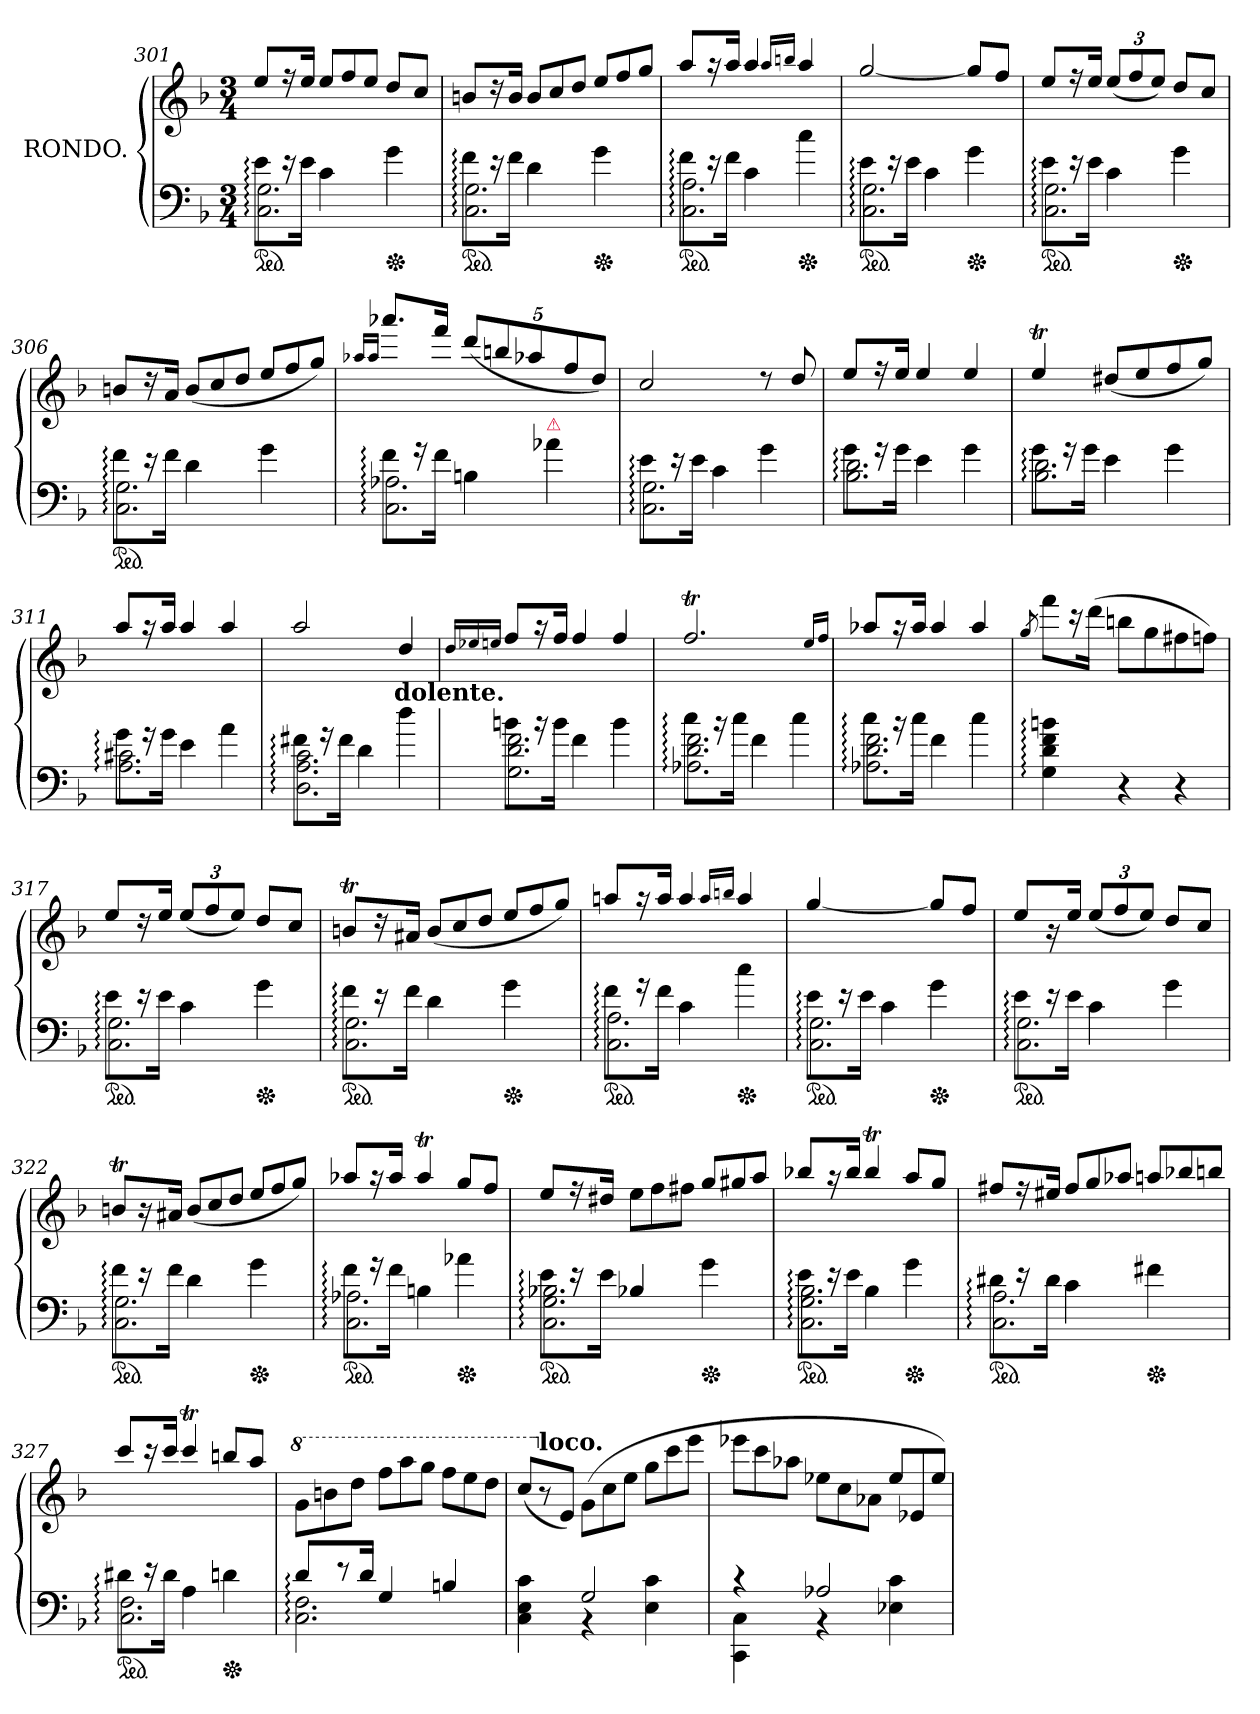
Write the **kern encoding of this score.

**kern	**kern
*part1	*part1
*staff2	*staff1
*I"RONDO.	*
*clefF4	*clefG2
*k[b-]	*k[b-]
*M3/4	*M3/4
=301	=301
*^	*
*ped	*	*
8e:\L	2.C: 2.G:	8ee/L
16re	.	16rff
16e\Jk	.	16ee/Jk
*	*	*Xtuplet
4c\	.	12ee/L
.	.	12ff/
.	.	12ee/J
*Xped	*	*
4g\	.	8dd/L
.	.	8cc/J
=302	=302	=302
*ped	*	*
8f:\L	2.C: 2.G:	8bn/L
16re	.	16rdd
16f\Jk	.	16b/Jk
4d\	.	12b/L
.	.	12cc/
.	.	12dd/J
*Xped	*	*
4g\	.	12ee/L
.	.	12ff/
.	.	12gg/J
=303	=303	=303
*ped	*	*
8f:\L	2.C: 2.A:	8aa/L
16re	.	16raa
16f\Jk	.	16aa/Jk
4c\	.	4aa/
.	.	16qqaa/LL
.	.	16qqbbn/JJ
*Xped	*	*
4cc\	.	4aa/
=304	=304	=304
*ped	*	*
8e:\L	2.C: 2.G:	[2gg/
16re	.	.
16e\Jk	.	.
4c\	.	.
*Xped	*	*
4g\	.	8gg/L]
.	.	8ff/J
=305	=305	=305
*ped	*	*
8e:\L	2.C: 2.G:	8ee/L
16re	.	16rff
16e\Jk	.	16ee/Jk
*	*	*tuplet
4c\	.	(<12ee/L
.	.	12ff/
.	.	12ee/J)
*Xped	*	*
4g\	.	8dd/L
.	.	8cc/J
=306	=306	=306
*ped	*	*
8f:\L	2.C: 2.G:	8bn/L
16re	.	16rdd
16f\Jk	.	16a/Jk
*	*	*Xtuplet
4d\	.	(>12b/L
.	.	12cc/
.	.	12dd/J
4g\	.	12ee/L
.	.	12ff/
.	.	12gg/J)
=307	=307	=307
.	.	16qqaa-X/LL
.	.	16qqaa-/JJ
8f:\L	2.C: 2.A-X:	8.aaa-X/L
16rg	.	.
16f\Jk	.	16fff/Jk
*	*	*tuplet
4Bn\	.	(>10ddd/L
.	.	10bbn/
.	.	10aa-X/
!LO:TX:a:color=crimson:t=⚠	!	!
4a-X\	.	.
.	.	10ff/
.	.	10dd/J)
=308	=308	=308
8e:\L	2.C: 2.G:	2cc/
16re	.	.
16e\Jk	.	.
4c\	.	.
4g\	.	8rdd
.	.	8dd/
=309	=309	=309
8g:\L	2.B-: 2.d:	8ee/L
16rg	.	16rff
16g\Jk	.	16ee/Jk
4e\	.	4ee/
4g\	.	4ee/
=310	=310	=310
8g:\L	2.B-: 2.d:	4eet/
16rg	.	.
16g\Jk	.	.
4e\	.	(<8dd#X/L
.	.	8ee/
4g\	.	8ff/
.	.	8gg/J)
=311	=311	=311
8g:\L	2.A: 2.c#X:	8aa/L
16rg	.	16raa
16g\Jk	.	16aa/Jk
4e\	.	4aa/
4a\	.	4aa/
=312	=312	=312
8f#X:L	2.D: 2.A: 2.c:	2aa/
16rg	.	.
16f#\Jk	.	.
4d\	.	.
4dd\	.	4dd/
=313	=313	=313
.	.	16qqdd/LL
.	.	16qqee-X/
.	.	16qqeen/JJ
!	!	!LO:TX:b:B:rj:t=dolente.
8bn\L	2.G 2.d 2.f	8ff/L
16rb	.	16raa
16b\Jk	.	16ff/Jk
4f\	.	4ff/
4b\	.	4ff/
=314	=314	=314
8cc:\L	2.A-X: 2.d: 2.f:	2.ffT/
16rb	.	.
16cc\Jk	.	.
4f\	.	.
4cc\	.	.
.	.	16qqee/LL
.	.	16qqff/JJ
=315	=315	=315
8cc:\L	2.A-X: 2.d: 2.f:	8aa-X/L
16rb	.	16raa
16cc\Jk	.	16aa-/Jk
4f\	.	4aa-/
4cc\	.	4aa-/
*v	*v	*
=316	=316
.	8qgg/
4G:\ 4d:\ 4f:\ 4bn:\	8fff\L
.	16rccc
.	(>16ddd\Jk
4r	8bbn\L
.	8gg
4r	8ff#X
.	8ffnJ)
=317	=317
*^	*
*ped	*	*
8e:\L	2.C: 2.G:	8ee/L
16re	.	16rdd
16e\Jk	.	16ee/Jk
4c\	.	(<12ee/L
.	.	12ff/
.	.	12ee/J)
*Xped	*	*
4g\	.	8dd/L
.	.	8cc/J
=318	=318	=318
*ped	*	*
8f:\L	2.C: 2.G:	8bnt/L
16re	.	16rdd
16f\Jk	.	16a#X/Jk
*	*	*Xtuplet
4d\	.	(>12b/L
.	.	12cc/
.	.	12dd/J
*Xped	*	*
4g\	.	12ee/L
.	.	12ff/
.	.	12gg/J)
=319	=319	=319
*ped	*	*
8f:\L	2.C: 2.A:	8aan/L
16rg	.	16raa
16f\Jk	.	16aa/Jk
4c\	.	4aa/
.	.	16qqaa/LL
.	.	16qqbbn/JJ
*Xped	*	*
4cc\	.	4aa/
=320	=320	=320
!	!	!LO:N:vis=4
*ped	*	*
8e:\L	2.C: 2.G:	[2gg/
16re	.	.
16e\Jk	.	.
4c\	.	.
*Xped	*	*
4g\	.	8gg/L]
.	.	8ff/J
=321	=321	=321
*ped	*	*
8e:\L	2.C: 2.G:	8ee/L
16re	.	16r
16e\Jk	.	16ee/Jk
*	*	*tuplet
4c\	.	(<12ee/L
.	.	12ff/
.	.	12ee/J)
4g\	.	8dd/L
.	.	8cc/J
=322	=322	=322
*ped	*	*
8f:\L	2.C: 2.G:	8bnt/L
16re	.	16r
16f\Jk	.	16a#X/Jk
*	*	*Xtuplet
4d\	.	(>12b/L
.	.	12cc/
.	.	12dd/J
*Xped	*	*
4g\	.	12ee/L
.	.	12ff/
.	.	12gg/J)
=323	=323	=323
*ped	*	*
8f:\L	2.C: 2.A-X:	8aa-X/L
16rg	.	16raa
16f\Jk	.	16aa-/Jk
4Bn\	.	4aa-T/
*Xped	*	*
4a-X\	.	8gg/L
.	.	8ff/J
=324	=324	=324
*ped	*	*
8e:\L	2.C: 2.G: 2.B-X:	8ee/L
16re	.	16rff
16e\Jk	.	16dd#X/Jk
4B-X	.	12eeL
.	.	12ff
.	.	12ff#XJ
*Xped	*	*
4g\	.	12gg/L
.	.	12gg#X/
.	.	12aa/J
=325	=325	=325
*ped	*	*
8e:\L	2.C: 2.G: 2.B-:	8bb-X/L
16re	.	16raa
16e\Jk	.	16bb-/Jk
4B-\	.	4bb-T/
*Xped	*	*
4g\	.	8aa/L
.	.	8gg/J
=326	=326	=326
*ped	*	*
8d#X:L	2.C: 2.A:	8ff#XL
16re	.	16rff
16d#\Jk	.	16ee#X/Jk
4c\	.	12ff#/L
.	.	12gg/
.	.	12aa-X/J
*Xped	*	*
4f#X\	.	12aan/L
.	.	12bb-X/
.	.	12bbn/J
=327	=327	=327
*ped	*	*
8d#X:L	2.C: 2.F:	8cccL
16re	.	16rccc
16d#\Jk	.	16ccc/Jk
4A\	.	4cccT/
*Xped	*	*
4dn\	.	8bbn/L
.	.	8aa/J
=328	=328	=328
*	*	*8va
8d:L	2.C: 2.F:	12ggL
.	.	12bbn
!LO:N:vis=8	!	!
16re	.	.
.	.	12dddJ
16dJk	.	.
4G	.	12fffL
.	.	12aaa
.	.	12gggJ
4Bn	.	12fffL
.	.	12eee
.	.	12dddJ
=329	=329	=329
4ryy	4C 4E 4c	(<12cccL
*	*	*X8va
!	!	!LO:TX:a:B:t=loco.
.	.	12r
.	.	12eJ)
2G	4rBB	(>12gL
.	.	12cc
.	.	12eeJ
.	4E 4c	12ggL
.	.	12ccc
.	.	12eeeJ
=330	=330	=330
4rc	4CC 4C	12eee-XL
.	.	12ccc
.	.	12aa-XJ
2A-X	4rBB	12ee-XL
.	.	12cc
.	.	12a-XJ
.	4E-X 4c	12ee-L
.	.	12e-X
.	.	12ee-J)
*v	*v	*
=	=
*-	*-
